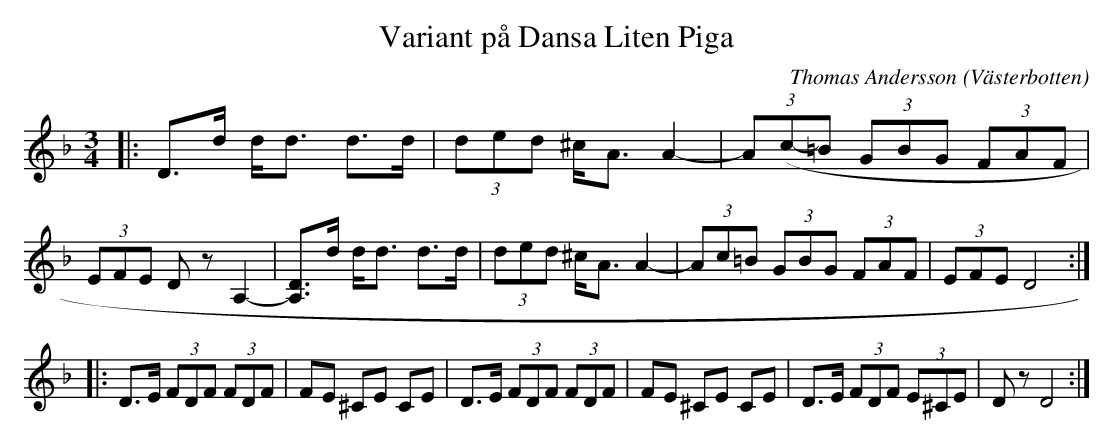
X:1
T:Variant på Dansa Liten Piga
O:Västerbotten
C:Thomas Andersson
M:3/4
L:1/8
K:Dm
|: D>d d<d d>d | (3ded ^c<A A2- | (3A(c-=B (3GBG (3FAF | (3EFE Dz A,2- |[DA,]>d d<d d>d | (3ded ^c<A A2- | (3Ac=B (3GBG (3FAF | (3EFE D4 :|
|:D>E (3FDF (3FDF | FE ^CE CE |D>E (3FDF (3FDF | FE ^CE CE |D>E (3FDF (3E^CE | Dz D4 :|
